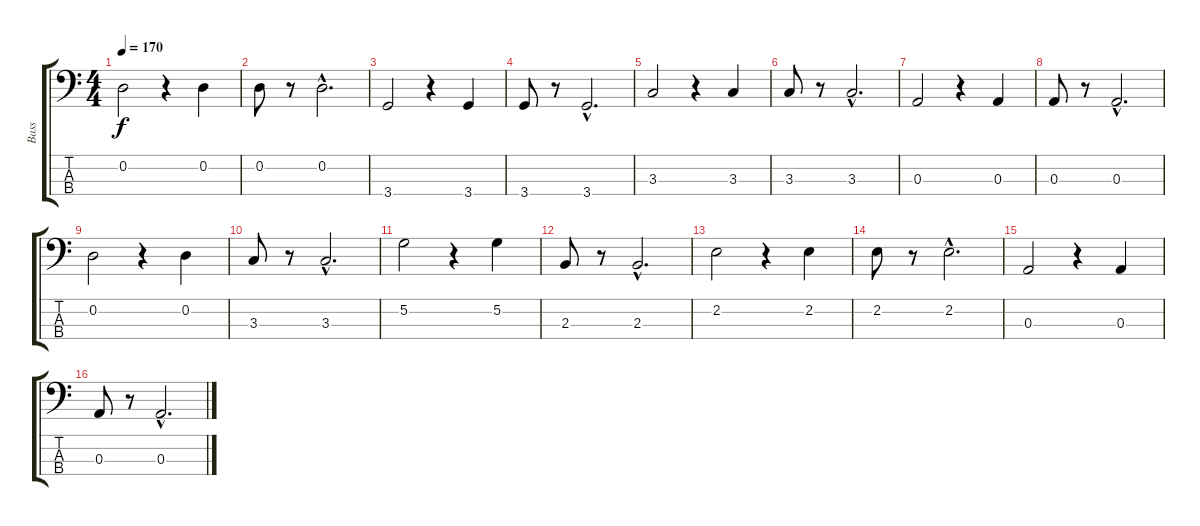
\track ("Bass" "Bass") {instrument fretlessbass}
\staff {score tabs}
\tuning (G2 D2 A1 E1) {hide}
\ts (4 4)
\tempo 170
\clef f4
\ks c
0.2.2{dy f} r.4 0.2.4 |
0.2.8 r.8 0.2{hac}.2{d} |
3.4.2 r.4 3.4.4 |
3.4.8 r.8 3.4{hac}.2{d} |
3.3.2 r.4 3.3.4 |
3.3.8 r.8 3.3{hac}.2{d} |
0.3.2 r.4 0.3.4 |
0.3.8 r.8 0.3{hac}.2{d} |
0.2.2 r.4 0.2.4 |
3.3.8 r.8 3.3{hac}.2{d} |
5.2.2 r.4 5.2.4 |
2.3.8 r.8 2.3{hac}.2{d} |
2.2.2 r.4 2.2.4 |
2.2.8 r.8 2.2{hac}.2{d} |
0.3.2 r.4 0.3.4 |
0.3.8 r.8 0.3{hac}.2{d}
